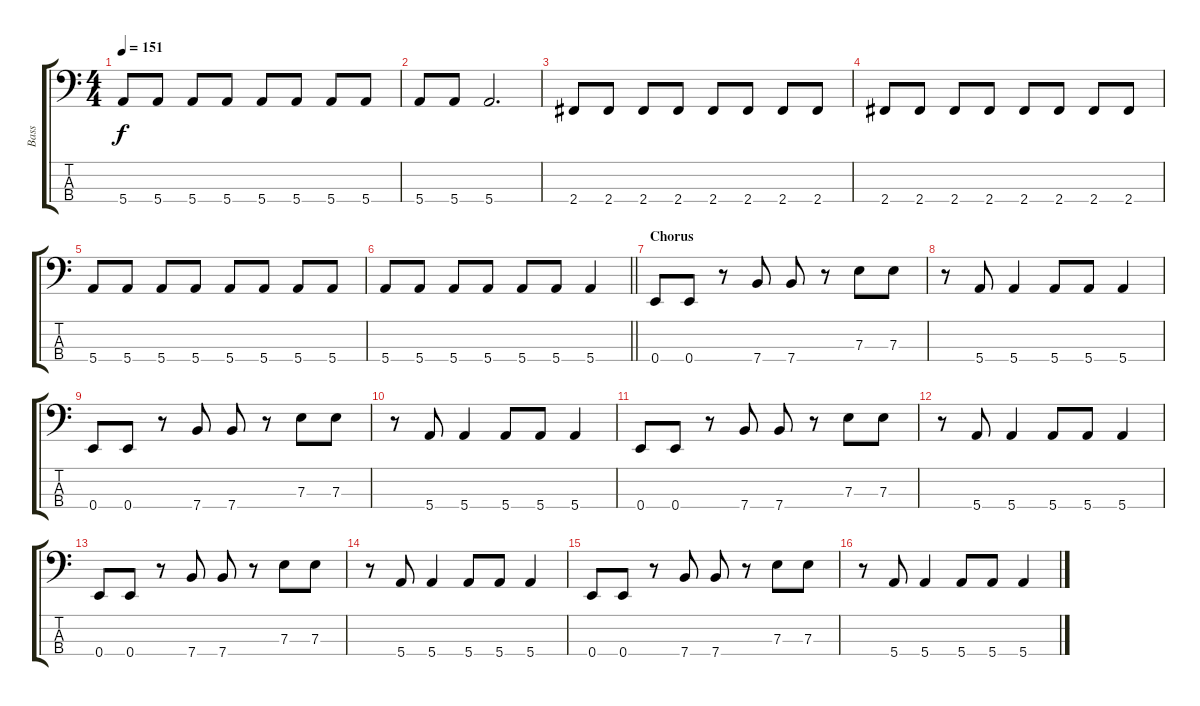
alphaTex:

\track ("Bass" "Bass") {instrument electricbassfinger}
\staff {score tabs}
\tuning (G2 D2 A1 E1) {hide}
\ts (4 4)
\tempo 151
\clef f4
\ks c
5.4.8{dy f} 5.4.8 5.4.8 5.4.8 5.4.8 5.4.8 5.4.8 5.4.8 |
5.4.8 5.4.8 5.4.2{d} |
2.4.8 2.4.8 2.4.8 2.4.8 2.4.8 2.4.8 2.4.8 2.4.8 |
2.4.8 2.4.8 2.4.8 2.4.8 2.4.8 2.4.8 2.4.8 2.4.8 |
5.4.8 5.4.8 5.4.8 5.4.8 5.4.8 5.4.8 5.4.8 5.4.8 |
\barLineRight lightlight
5.4.8 5.4.8 5.4.8 5.4.8 5.4.8 5.4.8 5.4.4 |
\section ("" "Chorus")
0.4.8 0.4.8 r.8 7.4.8 7.4.8 r.8 7.3.8 7.3.8 |
r.8 5.4.8 5.4.4 5.4.8 5.4.8 5.4.4 |
0.4.8 0.4.8 r.8 7.4.8 7.4.8 r.8 7.3.8 7.3.8 |
r.8 5.4.8 5.4.4 5.4.8 5.4.8 5.4.4 |
0.4.8 0.4.8 r.8 7.4.8 7.4.8 r.8 7.3.8 7.3.8 |
r.8 5.4.8 5.4.4 5.4.8 5.4.8 5.4.4 |
0.4.8 0.4.8 r.8 7.4.8 7.4.8 r.8 7.3.8 7.3.8 |
r.8 5.4.8 5.4.4 5.4.8 5.4.8 5.4.4 |
0.4.8 0.4.8 r.8 7.4.8 7.4.8 r.8 7.3.8 7.3.8 |
r.8 5.4.8 5.4.4 5.4.8 5.4.8 5.4.4
